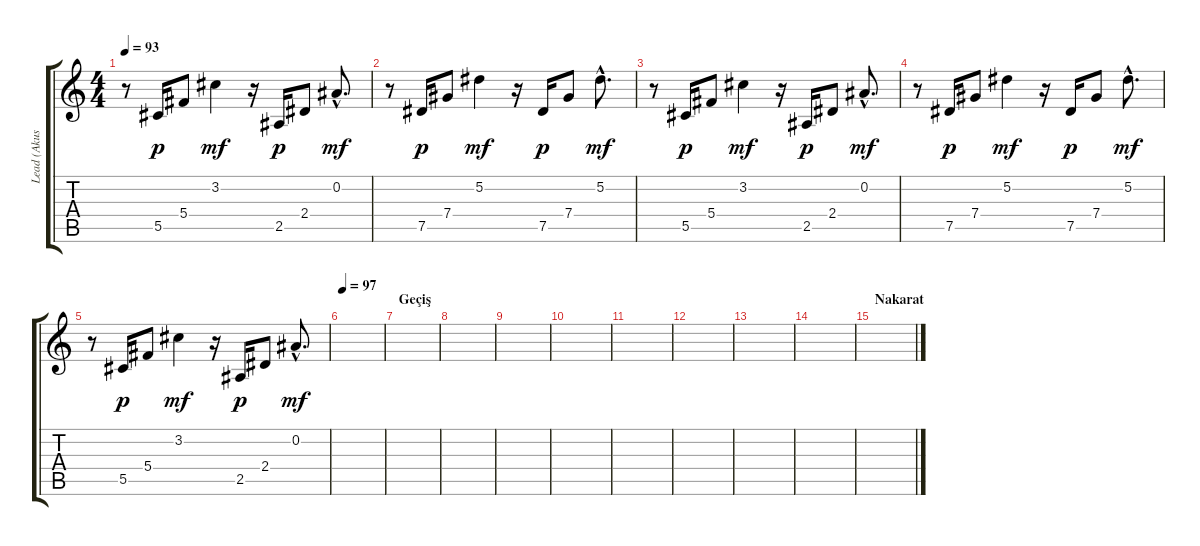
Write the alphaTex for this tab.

\track ("Lead (Akustik)" "Lead (Akus") {instrument acousticguitarsteel}
\staff {score tabs}
\tuning (Eb4 Bb3 Gb3 Db3 Ab2 Eb2) {hide}
\ts (4 4)
\tempo 93
\clef g2
\ks c
r.8{dy mf} 5.5.16{dy p} 5.4.8 3.2.4{dy mf} r.16 2.5.16{dy p} 2.4.8 0.2{hac}.8{d dy mf} |
r.8 7.5.16{dy p} 7.4.8 5.2.4{dy mf} r.16 7.5.16{dy p} 7.4.8 5.2{hac}.8{d dy mf} |
r.8 5.5.16{dy p} 5.4.8 3.2.4{dy mf} r.16 2.5.16{dy p} 2.4.8 0.2{hac}.8{d dy mf} |
r.8 7.5.16{dy p} 7.4.8 5.2.4{dy mf} r.16 7.5.16{dy p} 7.4.8 5.2{hac}.8{d dy mf} |
r.8 5.5.16{dy p} 5.4.8 3.2.4{dy mf} r.16 2.5.16{dy p} 2.4.8 0.2{hac}.8{d dy mf} |
\tempo 97
|
\section ("" "Geçiş")
|
|
|
|
|
|
|
|
\section ("" "Nakarat")
